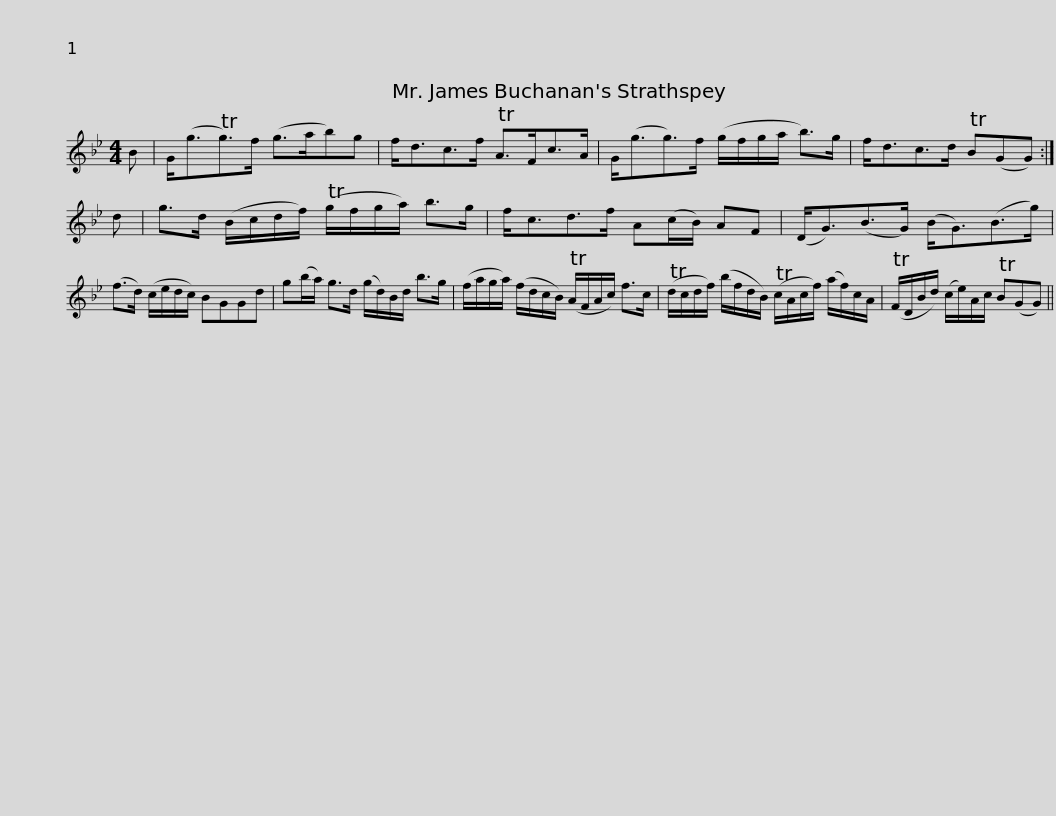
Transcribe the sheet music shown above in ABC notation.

X:1
L:1/8
M:4/4
I:linebreak $
K:Gmin
V:1 treble
V:1
 B | G<(gTg>)f (g>ab)g | f<dc>f TA>Fc>A | G<(gg>)f (g/f/g/a/ b>)g | f<dc>d TB(GG) :| %5
 d |$ g>d (B/c/d/f/) (Tg/f/g/a/) b>g | f<cd>f A(c/B/) AF | (D<G)(B>G) (B<G)(B>g) | (f>d) (c/e/d/c/) BGGd |$ %10
 g(b/a/) g>d (g/d/)B/d/ b>g | (f/a/g/a/) (f/d/c/B/) (TA/F/A/c/) f>c | (Td/c/d/f/) (b/f/d/B/) (Tc/A/c/f/) (a/f/)c/A/ |$ (TF/D/B/d/) (c/e/)A/c/ TB(GG) || %14
